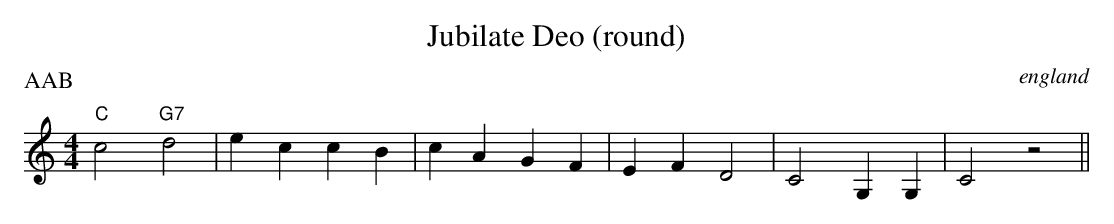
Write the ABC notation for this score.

X:1
T:Jubilate Deo (round)
O:england
P:AAB
M:4/4
L:1/4
K:C
"C"c2 "G7"d2|ec cB|cA GF|EF D2|C2 G,G,|C2 z2||
